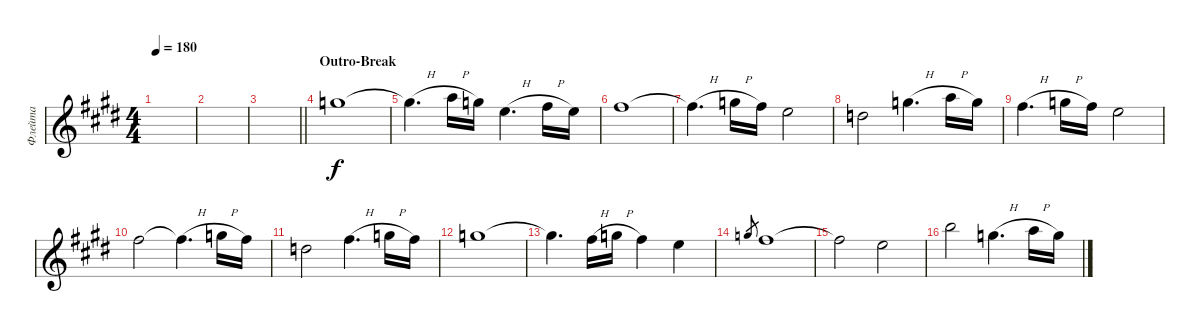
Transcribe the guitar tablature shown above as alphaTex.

\track ("Флейта" "Флейта") {instrument flute}
\staff {score}
\tuning (E4 B3 G3 D3 A2 E2) {hide}
\ts (4 4)
\tempo 180
\clef g2
\ks c#minor
|
|
\barLineRight lightlight
|
\section ("" "Outro-Break")
15.1.1 |
15.1{h t}.4{d} 17.1{h}.16 15.1.16 12.1{h}.4{d} 14.1{h}.16 12.1.16 |
14.1.1 |
14.1{h t}.4{d} 15.1{h}.16 14.1.16 12.1.2 |
10.1.2 15.1{h}.4{d} 17.1{h}.16 15.1.16 |
14.1{h}.4{d} 15.1{h}.16 14.1.16 12.1.2 |
14.1.2 14.1{h t}.4{d} 15.1{h}.16 14.1.16 |
10.1.2 14.1{h}.4{d} 15.1{h}.16 14.1.16 |
15.1.1 |
15.1{t}.4{d} 14.1{h}.16 15.1{h}.16 14.1.4 12.1.4 |
15.1.8{gr} 14.1.1 |
14.1{t}.2 12.1.2 |
19.1.2 15.1{h}.4{d} 17.1{h}.16 15.1.16
